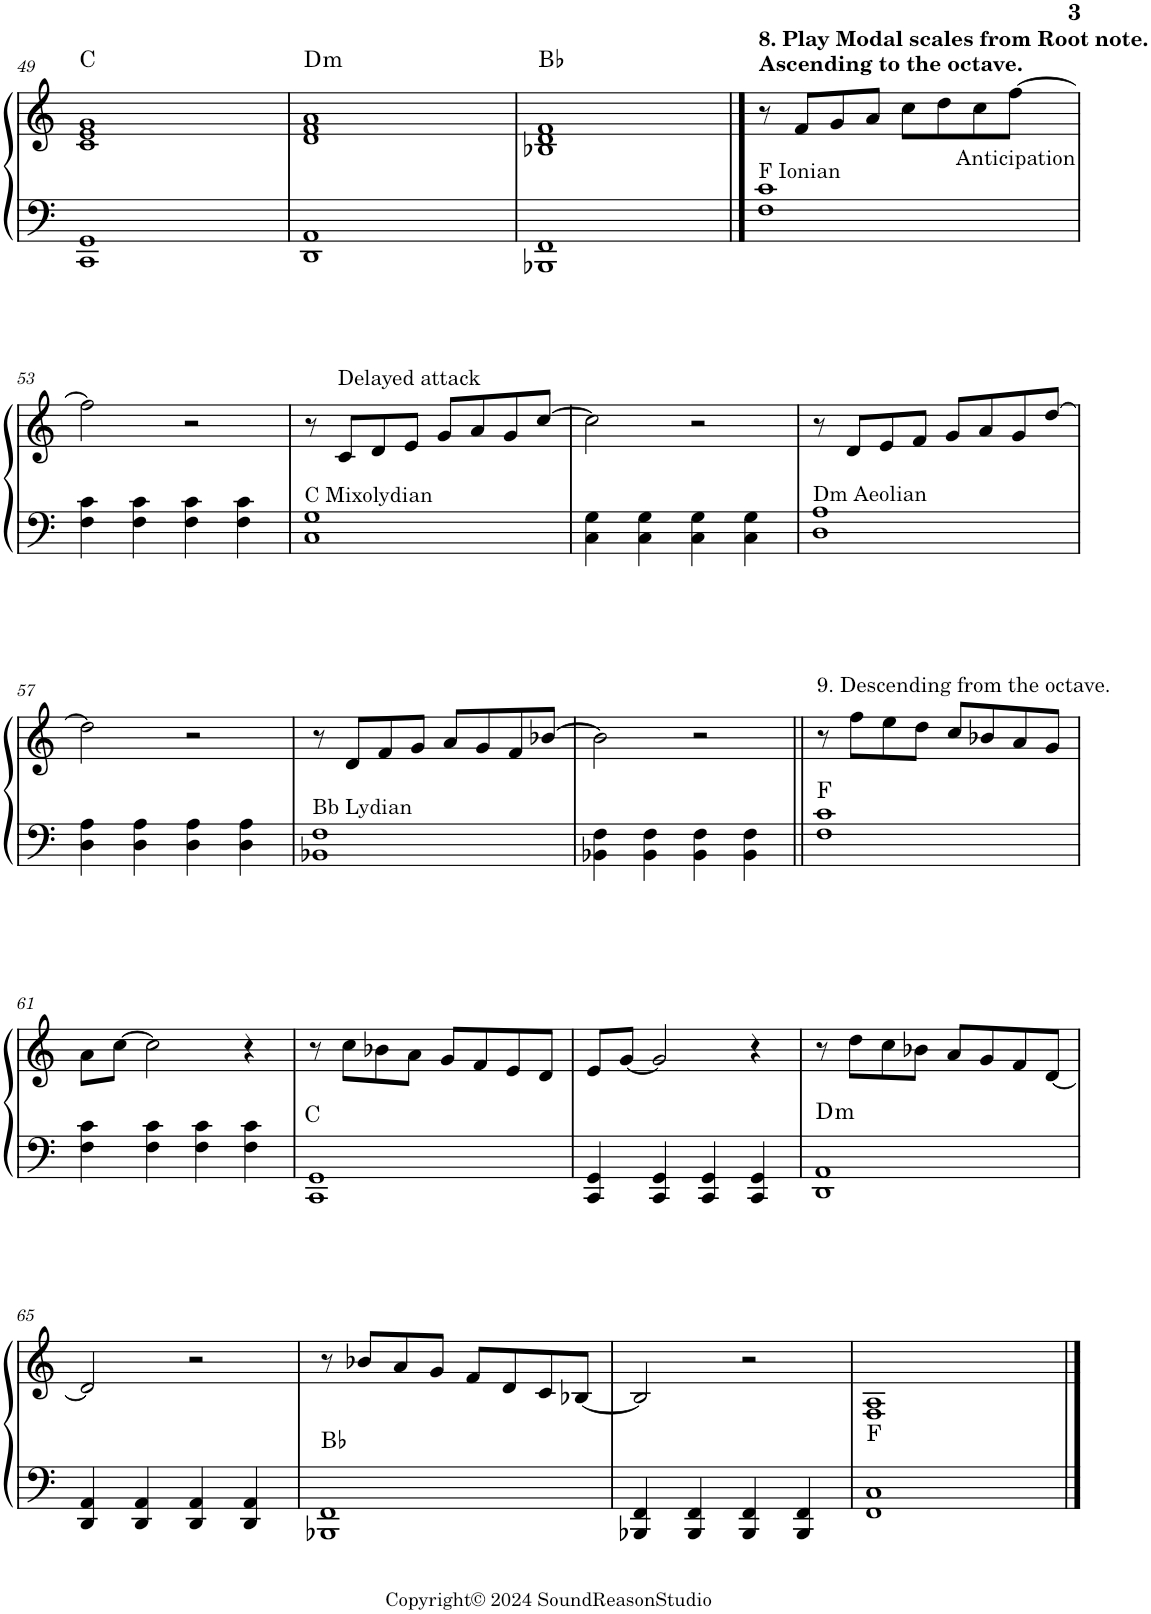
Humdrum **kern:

**kern	**kern	**text	**harte
*part1	*part1	*part1	*part1
*staff2	*staff1	*staff1	*
*I"Piano	*	*	*
*I'Pno.	*	*	*
!!LO:PB:g=z
*clefF4	*clefG2	*	*
*k[]	*k[]	*	*
*M4/4	*M4/4	*	*
=49	=49	=49	=49
1CC 1GG	1c 1e 1g	.	C:maj
=50	=50	=50	=50
!	!	!	!LO:H:kt=m
1DD 1AA	1d 1f 1a	.	D:min
=51	=51	=51	=51
1BBB-X 1FF	1B-X 1d 1f	.	Bb:maj
==52	==52	==52	==52
!	!LO:TX:a:B:t=8. Play Modal scales from Root note.	!	!
!	!LO:TX:a:t=Ascending to the octave.	!	!
!LO:TX:a:t=F Ionian	!	!	!
1F 1c	8r	.	.
.	8f/L	.	.
.	8g/	.	.
.	8a/J	.	.
.	8cc\L	.	.
.	8dd\	.	.
.	8cc\	.	.
!	!	!LO:LY:b	!
.	[8ff\J	Anticipation	.
!!LO:LB:g=z
=53	=53	=53	=53
4F\ 4c\	2ff\]	.	.
4F\ 4c\	.	.	.
4F\ 4c\	2r	.	.
4F\ 4c\	.	.	.
=54	=54	=54	=54
!LO:TX:a:t=C Mixolydian	!	!	!
1C 1G	8r	.	.
!	!LO:TX:a:t=Delayed attack	!	!
.	8c/L	.	.
.	8d/	.	.
.	8e/J	.	.
.	8g/L	.	.
.	8a/	.	.
.	8g/	.	.
.	[8cc/J	.	.
=55	=55	=55	=55
4C\ 4G\	2cc\]	.	.
4C\ 4G\	.	.	.
4C\ 4G\	2r	.	.
4C\ 4G\	.	.	.
=56	=56	=56	=56
!LO:TX:a:t=Dm Aeolian	!	!	!
1D 1A	8r	.	.
.	8d/L	.	.
.	8e/	.	.
.	8f/J	.	.
.	8g/L	.	.
.	8a/	.	.
.	8g/	.	.
.	[8dd/J	.	.
!!LO:LB:g=z
=57	=57	=57	=57
4D\ 4A\	2dd\]	.	.
4D\ 4A\	.	.	.
4D\ 4A\	2r	.	.
4D\ 4A\	.	.	.
=58	=58	=58	=58
!LO:TX:a:t=Bb Lydian	!	!	!
1BB-X 1F	8r	.	.
.	8d/L	.	.
.	8f/	.	.
.	8g/J	.	.
.	8a/L	.	.
.	8g/	.	.
.	8f/	.	.
.	[8b-X/J	.	.
=59	=59	=59	=59
4BB-X\ 4F\	2b-\]	.	.
4BB-\ 4F\	.	.	.
4BB-\ 4F\	2r	.	.
4BB-\ 4F\	.	.	.
=60||	=60||	=60||	=60||
!	!LO:TX:a:t=9. Descending from the octave.	!	!
1F 1c	8r	.	F:maj
.	8ff\L	.	.
.	8ee\	.	.
.	8dd\J	.	.
.	8cc/L	.	.
.	8b-X/	.	.
.	8a/	.	.
.	8g/J	.	.
!!LO:LB:g=z
=61	=61	=61	=61
4F\ 4c\	8a\L	.	.
.	[8cc\J	.	.
4F\ 4c\	2cc\]	.	.
4F\ 4c\	.	.	.
4F\ 4c\	4r	.	.
=62	=62	=62	=62
1CC 1GG	8r	.	C:maj
.	8cc\L	.	.
.	8b-X\	.	.
.	8a\J	.	.
.	8g/L	.	.
.	8f/	.	.
.	8e/	.	.
.	8d/J	.	.
=63	=63	=63	=63
4CC/ 4GG/	8e/L	.	.
.	[8g/J	.	.
4CC/ 4GG/	2g/]	.	.
4CC/ 4GG/	.	.	.
4CC/ 4GG/	4r	.	.
=64	=64	=64	=64
!	!	!	!LO:H:kt=m
1DD 1AA	8r	.	D:min
.	8dd\L	.	.
.	8cc\	.	.
.	8b-X\J	.	.
.	8a/L	.	.
.	8g/	.	.
.	8f/	.	.
.	[8d/J	.	.
!!LO:LB:g=z
=65	=65	=65	=65
4DD/ 4AA/	2d/]	.	.
4DD/ 4AA/	.	.	.
4DD/ 4AA/	2r	.	.
4DD/ 4AA/	.	.	.
=66	=66	=66	=66
1BBB-X 1FF	8r	.	Bb:maj
.	8b-X/L	.	.
.	8a/	.	.
.	8g/J	.	.
.	8f/L	.	.
.	8d/	.	.
.	8c/	.	.
.	[8B-X/J	.	.
=67	=67	=67	=67
4BBB-X/ 4FF/	2B-/]	.	.
4BBB-/ 4FF/	.	.	.
4BBB-/ 4FF/	2r	.	.
4BBB-/ 4FF/	.	.	.
=68	=68	=68	=68
1FF 1C	1F 1A	.	F:maj
==	==	==	==
*-	*-	*-	*-
